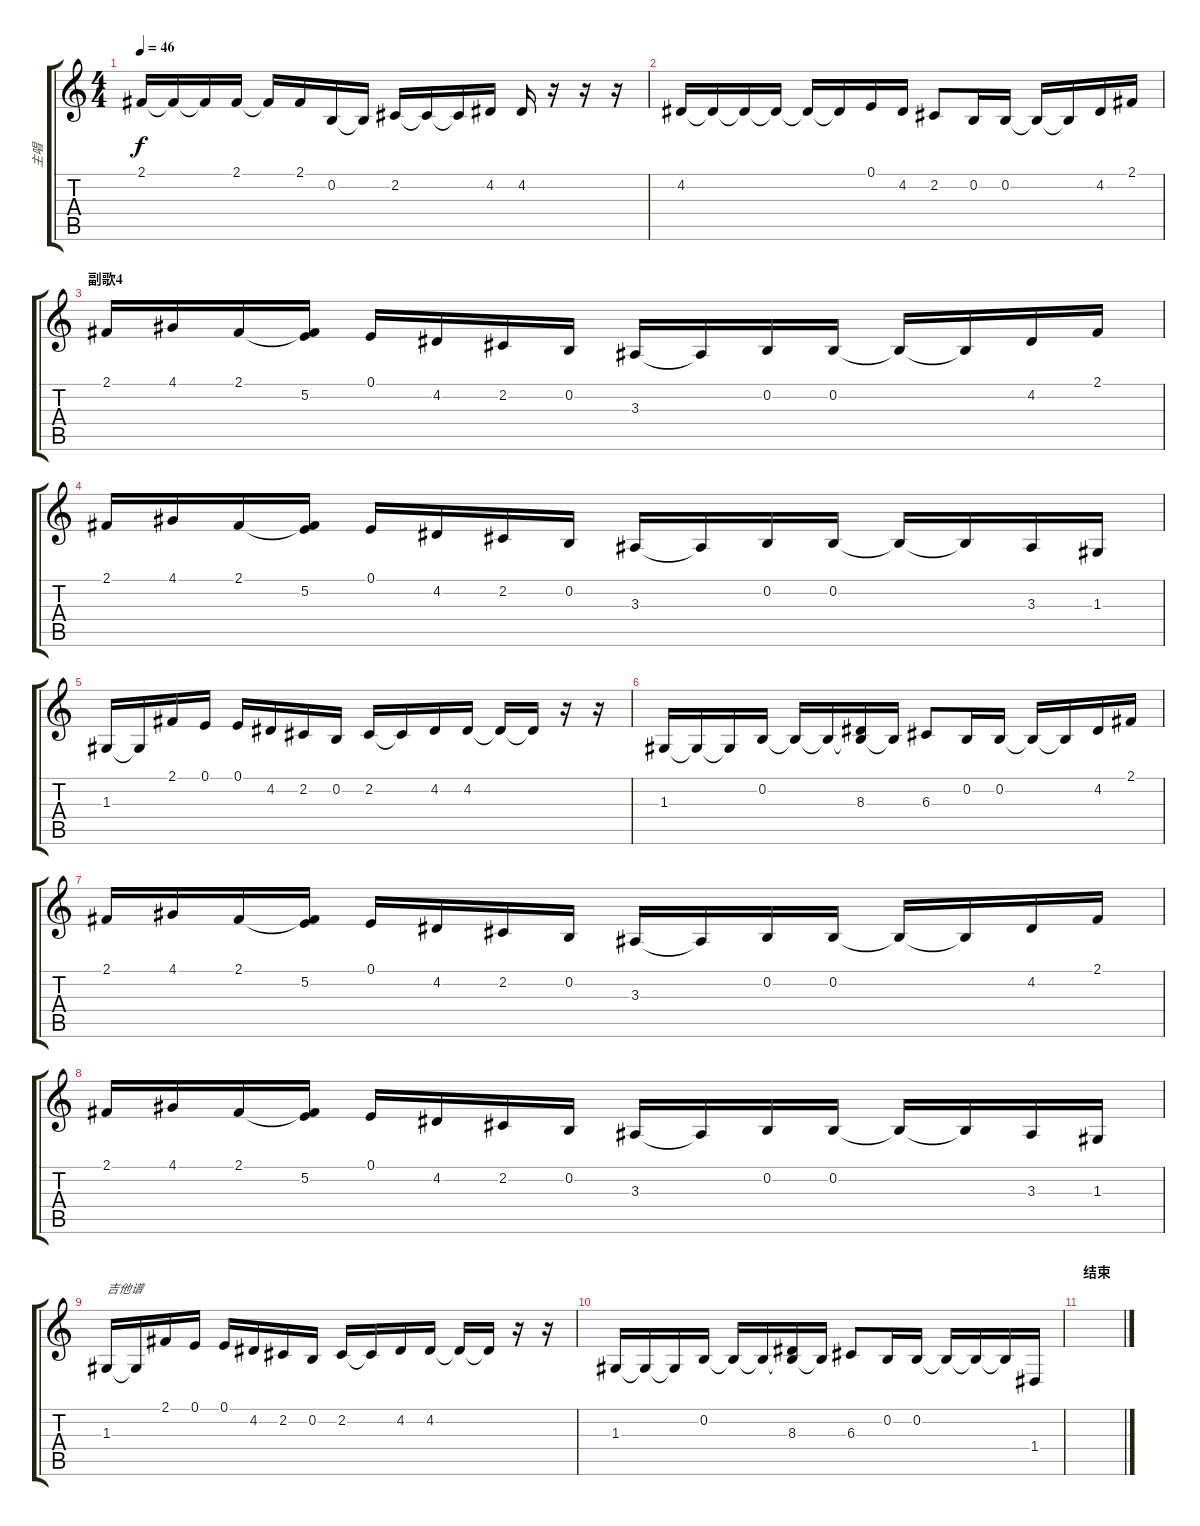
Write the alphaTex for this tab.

\track ("主唱" "主唱") {instrument flute}
\staff {score tabs}
\tuning (E4 B3 G3 D3 A2 E2) {hide}
\ts (4 4)
\tempo 46
\clef g2
\ks c
2.1.16{dy f} 2.1{t}.16 2.1{t}.16 2.1.16 2.1{t}.16 2.1.16 0.2.16 0.2{t}.16 2.2.16 2.2{t}.16 2.2{t}.16 4.2.16 4.2.16 r.16 r.16 r.16 |
4.2.16 4.2{t}.16 4.2{t}.16 4.2{t}.16 4.2{t}.16 4.2{t}.16 0.1.16 4.2.16 2.2.8 0.2.16 0.2.16 0.2{t}.16 0.2{t}.16 4.2.16 2.1.16 |
\section ("" "副歌4")
2.1.16 4.1.16 2.1.16 (2.1{t} 5.2).16 0.1.16 4.2.16 2.2.16 0.2.16 3.3.16 3.3{t}.16 0.2.16 0.2.16 0.2{t}.16 0.2{t}.16 4.2.16 2.1.16 |
2.1.16 4.1.16 2.1.16 (2.1{t} 5.2).16 0.1.16 4.2.16 2.2.16 0.2.16 3.3.16 3.3{t}.16 0.2.16 0.2.16 0.2{t}.16 0.2{t}.16 3.3.16 1.3.16 |
1.3.16 1.3{t}.16 2.1.16 0.1.16 0.1.16 4.2.16 2.2.16 0.2.16 2.2.16 2.2{t}.16 4.2.16 4.2.16 4.2{t}.16 4.2{t}.16 r.16 r.16 |
1.3.16 1.3{t}.16 1.3{t}.16 0.2.16 0.2{t}.16 0.2{t}.16 (0.2{t} 8.3).16 0.2{t}.16 6.3.8 0.2.16 0.2.16 0.2{t}.16 0.2{t}.16 4.2.16 2.1.16 |
2.1.16 4.1.16 2.1.16 (2.1{t} 5.2).16 0.1.16 4.2.16 2.2.16 0.2.16 3.3.16 3.3{t}.16 0.2.16 0.2.16 0.2{t}.16 0.2{t}.16 4.2.16 2.1.16 |
2.1.16 4.1.16 2.1.16 (2.1{t} 5.2).16 0.1.16 4.2.16 2.2.16 0.2.16 3.3.16 3.3{t}.16 0.2.16 0.2.16 0.2{t}.16 0.2{t}.16 3.3.16 1.3.16 |
1.3.16{txt "吉他谱"} 1.3{t}.16 2.1.16 0.1.16 0.1.16 4.2.16 2.2.16 0.2.16 2.2.16 2.2{t}.16 4.2.16 4.2.16 4.2{t}.16 4.2{t}.16 r.16 r.16 |
1.3.16 1.3{t}.16 1.3{t}.16 0.2.16 0.2{t}.16 0.2{t}.16 (0.2{t} 8.3).16 0.2{t}.16 6.3.8 0.2.16 0.2.16 0.2{t}.16 0.2{t}.16 0.2{t}.16 1.4.16 |
\section ("" "结束")
